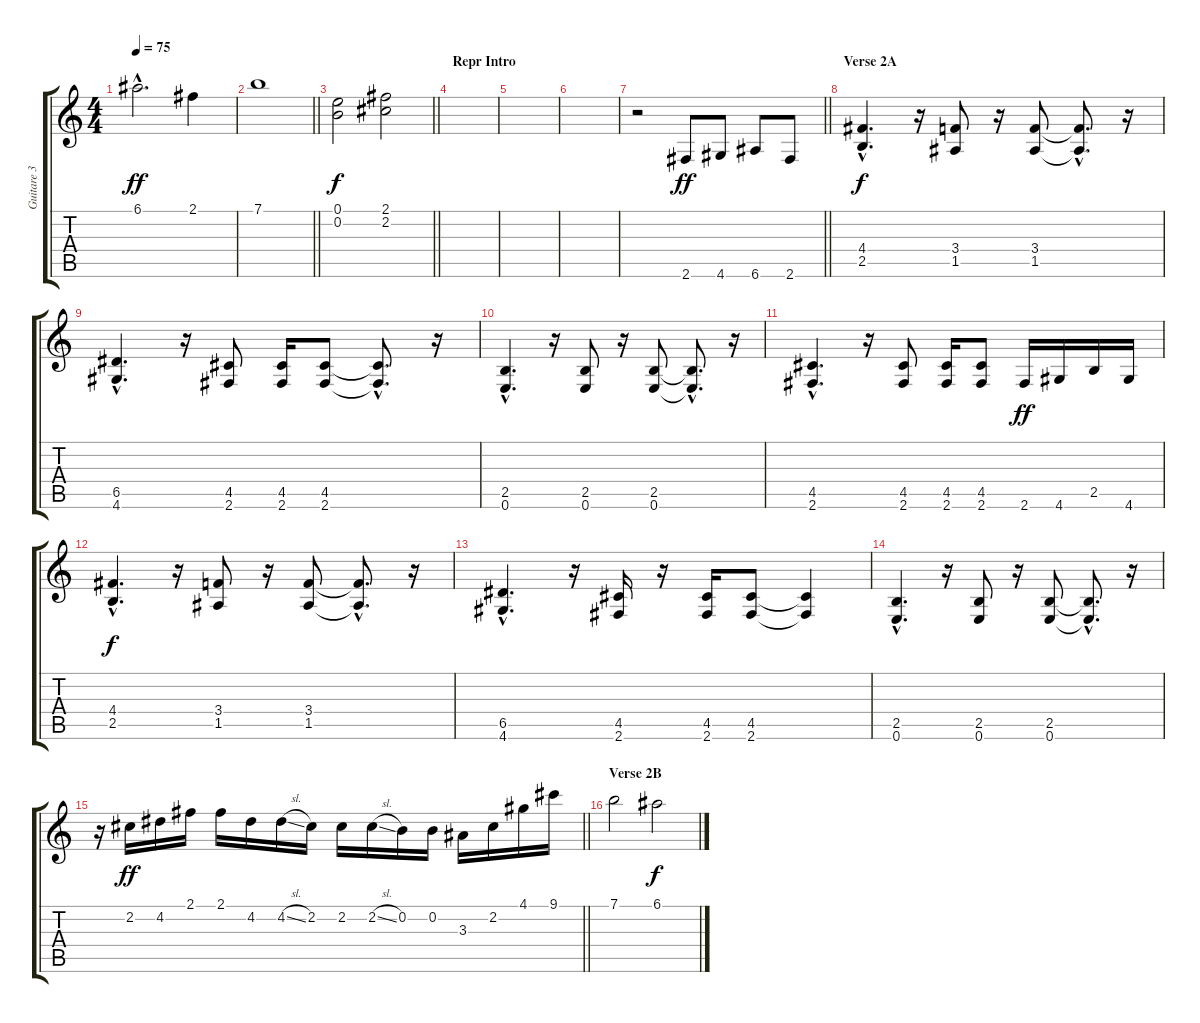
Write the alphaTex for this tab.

\track ("Guitare 3" "Guitare 3") {instrument distortionguitar}
\staff {score tabs}
\tuning (E4 B3 G3 D3 A2 E2) {hide}
\ts (4 4)
\tempo 75
\clef g2
\ks c
6.1{hac}.2{d dy ff} 2.1.4 |
\barLineRight lightlight
7.1.1 |
\barLineRight lightlight
(0.1 0.2).2{dy f} (2.1 2.2).2 |
\section ("" "Repr Intro")
|
|
|
\barLineRight lightlight
r.2 2.6.8{dy ff} 4.6.8 6.6.8 2.6.8 |
\section ("" "Verse 2A")
(4.4{hac} 2.5{hac}).4{d dy f} r.16 (3.4 1.5).8 r.16 (3.4 1.5).8 (3.4{hac t} 1.5{hac t}).8{d} r.16 |
(6.5{hac} 4.6{hac}).4{d} r.16 (4.5 2.6).8 (4.5 2.6).16 (4.5 2.6).8 (4.5{hac t} 2.6{hac t}).8{d} r.16 |
(2.5{hac} 0.6{hac}).4{d} r.16 (2.5 0.6).8 r.16 (2.5 0.6).8 (2.5{hac t} 0.6{hac t}).8{d} r.16 |
(4.5{hac} 2.6{hac}).4{d} r.16 (4.5 2.6).8 (4.5 2.6).16 (4.5 2.6).8 2.6.16{dy ff} 4.6.16 2.5.16 4.6.16 |
(4.4{hac} 2.5{hac}).4{d dy f} r.16 (3.4 1.5).8 r.16 (3.4 1.5).8 (3.4{hac t} 1.5{hac t}).8{d} r.16 |
(6.5{hac} 4.6{hac}).4{d} r.16 (4.5 2.6).16 r.16 (4.5 2.6).16 (4.5 2.6).8 (4.5{t} 2.6{t}).4 |
(2.5{hac} 0.6{hac}).4{d} r.16 (2.5 0.6).8 r.16 (2.5 0.6).8 (2.5{hac t} 0.6{hac t}).8{d} r.16 |
\barLineRight lightlight
r.16 2.2.16{dy ff} 4.2.16 2.1.16 2.1.16 4.2.16 4.2{sl}.16 2.2.16 2.2.16 2.2{sl}.16 0.2.16 0.2.16 3.3.16 2.2.16 4.1.16 9.1.16 |
\section ("" "Verse 2B")
7.1.2 6.1.2{dy f}
